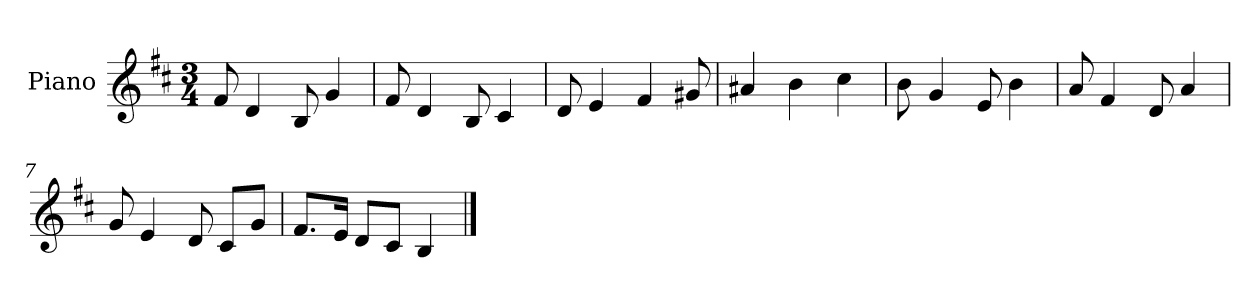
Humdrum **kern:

**kern
*part1
*staff1
*I"Piano
*I'Pno.
*clefG2
*k[f#c#]
*M3/4
*MM120
=1
8f#/
4d/
8B/
4g/
=2
8f#/
4d/
8B/
4c#/
=3
8d/
4e/
4f#/
8g#X/
=4
4a#X/
4b\
4cc#\
=5
8b\
4g/
8e/
4b\
=6
8a/
4f#/
8d/
4a/
=7
8g/
4e/
8d/
8c#/L
8g/J
=8
8.f#/L
16e/Jk
8d/L
8c#/J
4B/
==
*-
